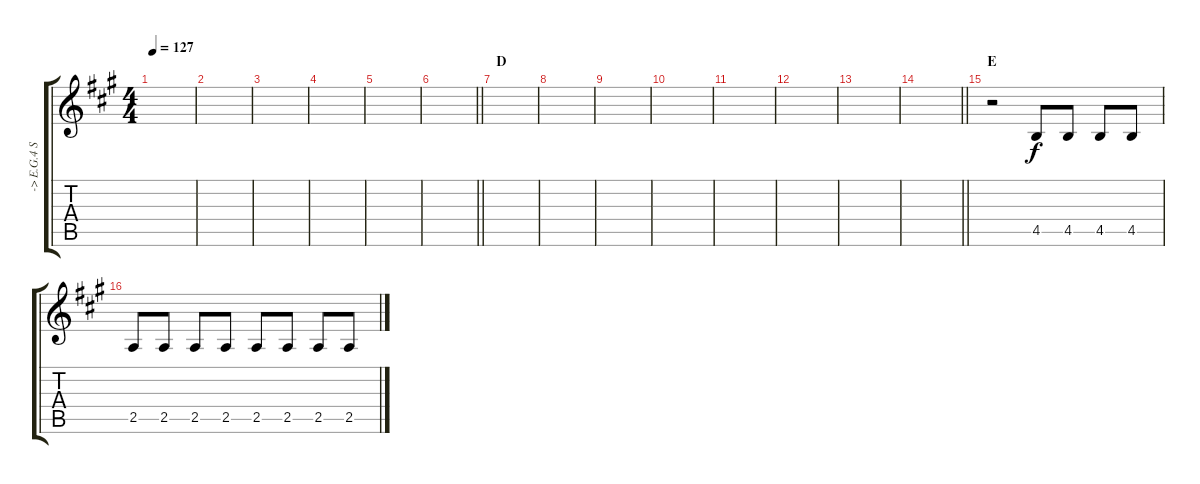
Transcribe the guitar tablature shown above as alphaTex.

\track ("-> E.G.4 Sawao" "-> E.G.4 S") {instrument distortionguitar}
\staff {score tabs}
\tuning (D4 A3 F3 C3 G2 D2) {hide}
\ts (4 4)
\tempo 127
\clef g2
\ks a
|
|
|
|
|
\barLineRight lightlight
|
\section ("" "D")
|
|
|
|
|
|
|
\barLineRight lightlight
|
\section ("" "E")
r.2 4.5.8 4.5.8 4.5.8 4.5.8 |
2.5.8 2.5.8 2.5.8 2.5.8 2.5.8 2.5.8 2.5.8 2.5.8
